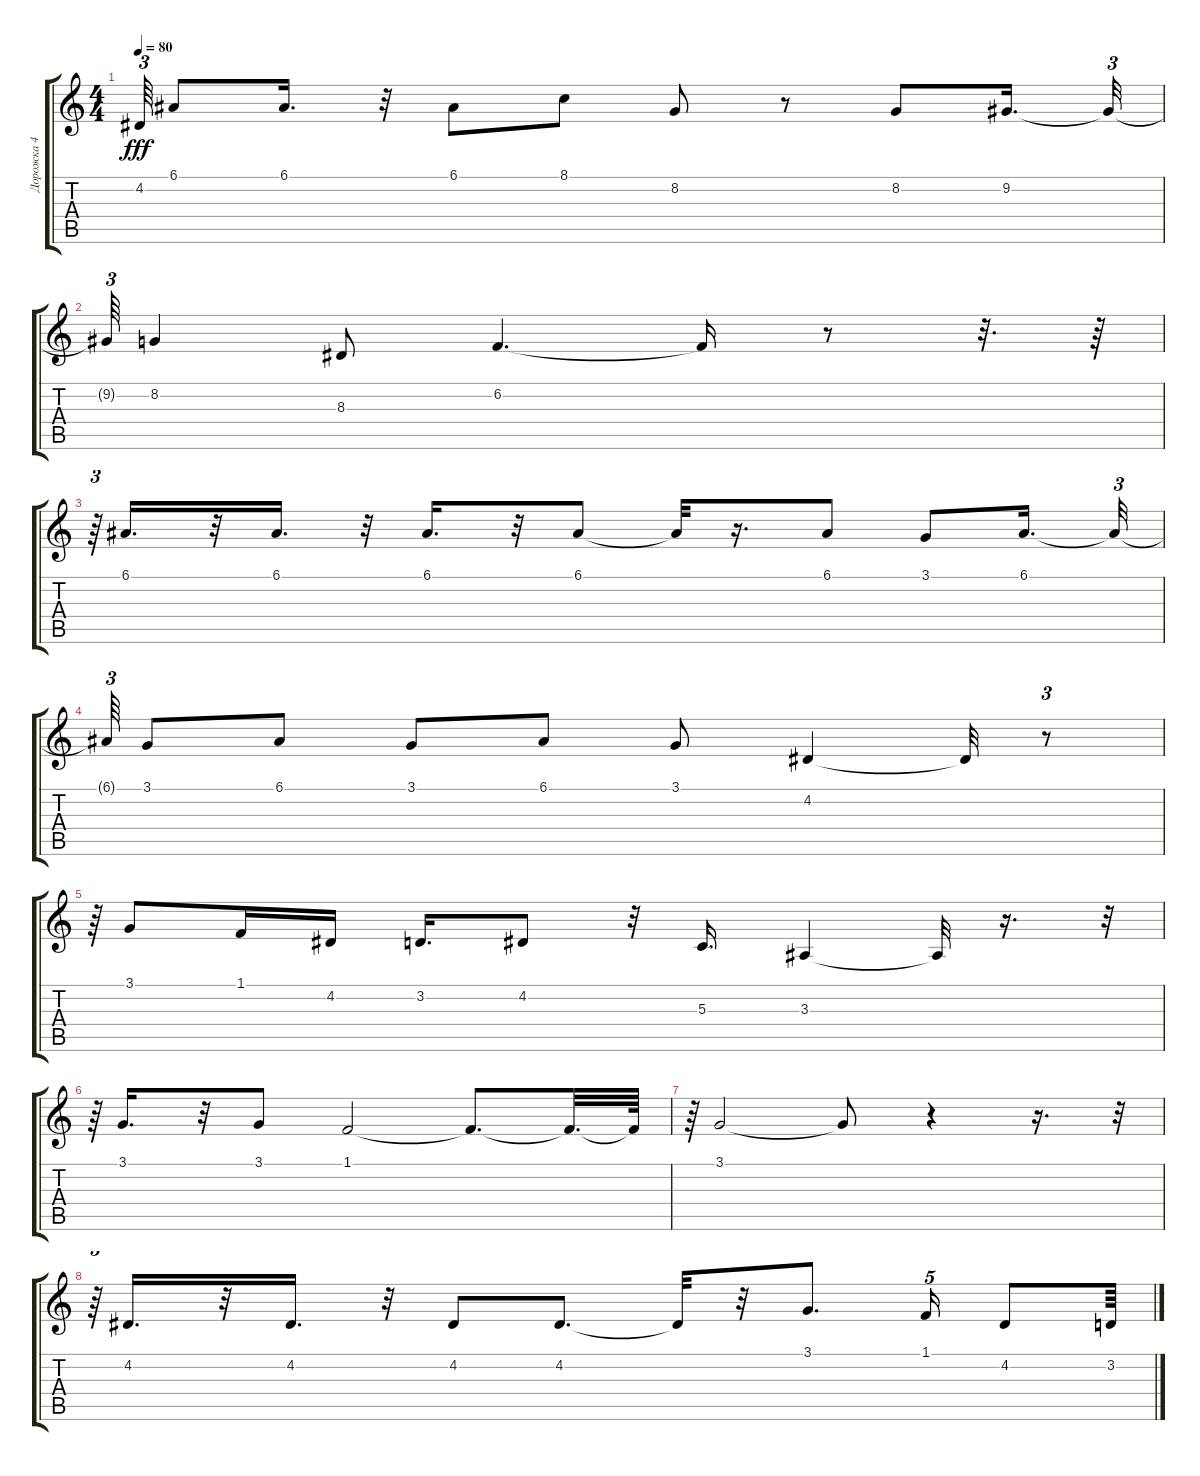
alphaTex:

\track ("Дорожка 4" "Дорожка 4") {instrument oboe}
\staff {score tabs}
\tuning (E4 B3 G3 D3 A2 E2) {hide}
\ts (4 4)
\tempo 80
\clef g2
\ks c
4.2{t}.64{tu (3 2) dy fff} 6.1.8 6.1.16{d} r.32 6.1.8 8.1.8 8.2.8 r.8 8.2.8 9.2.16{d} 9.2{t}.32{tu (3 2)} |
9.2{t}.64{tu (3 2)} 8.2.4 8.3.8 6.2.4{d} 6.2{t}.16 r.8 r.32{d} r.64 |
r.64{tu (3 2)} 6.1.16{d} r.32 6.1.16{d} r.32 6.1.16{d} r.32 6.1.8 6.1{t}.32 r.16{d} 6.1.8 3.1.8 6.1.16{d} 6.1{t}.32{tu (3 2)} |
6.1{t}.64{tu (3 2)} 3.1.8 6.1.8 3.1.8 6.1.8 3.1.8 4.2.4 4.2{t}.32 r.8{tu (3 2)} |
r.64{tu (3 2)} 3.1.8 1.1.16 4.2.16 3.2.16{d} 4.2.8 r.32 5.3.16{d} 3.3.4 3.3{t}.32 r.16{d} r.32{tu (3 2)} |
r.64{tu (3 2)} 3.1.16{d} r.32 3.1.8 1.1.2 1.1{t}.8{d} 1.1{t}.32{d} 1.1{t}.64 |
r.64{tu (3 2)} 3.1.2 3.1{t}.8 r.4 r.16{d} r.32{tu (3 2)} |
r.64{tu (3 2)} 4.2.16{d} r.32 4.2.16{d} r.32 4.2.8 4.2.8{d} 4.2{t}.32 r.32 3.1.8{d} 1.1.16{tu (5 4)} 4.2.8 3.2.64
